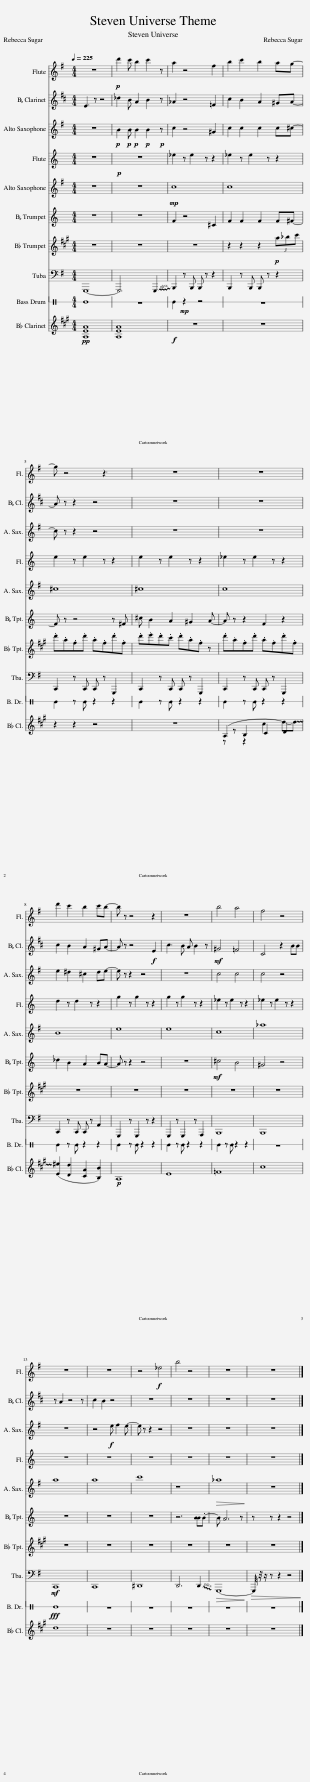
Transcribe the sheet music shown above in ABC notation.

X:1
%%score 1 2 3 4 5 6 7 8 9 ( 10 11 )
L:1/8
Q:1/4=225
M:4/4
I:linebreak $
K:G
V:1 treble
V:2 treble transpose=-2
V:3 treble transpose=-9
V:4 treble
V:5 treble transpose=-9
V:6 treble transpose=-2
V:7 treble transpose=-2
V:8 bass
V:9 perc stafflines=1
K:none
V:10 treble transpose=-2
V:11 treble transpose="-2 "
V:1
 z8 |!p! d'2 c' b2 c'2 z | a2 z4 f2 | b2 c'2 b2 ag- |$ g z4 z3 | %5
 z8 | z8 |$ d'2 c'2 b2 c'b- | b z z4 z2 | z8 | %10
 b4 a4 | f4 z4 |$ z8 | z8 | z4!f! _e4 | %15
 b4 z4 | z8 | z8 |] %18
V:2
[K:D] E3 z z4 | _d2 B A2 B2 z | _A2 z4 =F2 | c2 B2 A2 ^GA- |$ A z z2 z4 | %5
 z8 | z8 |$ c2 B2 A2 ^GA- | A z z4!f! E2 | c3 B A B2 z | %10
!mf! ^G4 =F4 | C4 z2 BB |$ z A2 z4 z | c2 B2 z4 | z8 | %15
 z8 | z8 | z8 |] %18
V:3
 z8 |!p! B2!p! B!p! B2!p! B2!p! z | c2 z4 ^G2 | c2 c2 c2 c^c- |$ c z z2 z4 | %5
 z8 | z8 |$ e2 ^d2 ^c2 de- | e z z2 z4 | z8 | %10
 c4 c4 | c4 z4 |$ z8 | z4!f! e f2 e- | e z z2 z4 | %15
 z8 | z8 | z8 |] %18
V:4
[K:C] z8 |!p! z8 | _e2 z e2 z z2 | _e2 z e2 z z2 |$ e2 z e2 z z2 | %5
 e2 z e2 z z2 | _e2 z e2 z z2 |$ d2 z d2 z z2 | g2 z g2 z z2 | g2 z g2 z z2 | %10
 _e2 z e2 z z2 | _e2 z e2 z z2 |$ z8 | z8 | z8 | %15
 z8 | z8 | z8 |] %18
V:5
 z8 | z8 |!mp! c8 | c8 |$ ^c8 | %5
 ^c8 | c8 |$ B8 | e8 | e8 | %10
 c8 | _a8 |$ a8 | a8 | c'8 | %15
 z8 |!>(! _a8!>)! | z8 |] %18
V:6
[K:C] z8 | z8 | F2 z4 ^C2 | F2 F2 F2 F^F- |$ F z z4 z ^F | %5
 ^c B2 A2 ^G2 A- | A z z2 F2 z2 |$ _d2 B2 A2 BA- | A z z2 z4 | z8 | %10
!mf! ^c4 B4 | ^G4 z4 |$ z8 | z8 | z8 | %15
 z6 [BB].B- | B A6 z | z z z2 z4 |] %18
V:7
[K:A] z8 | z8 | z8 | z2 z2 z2!p! (3a_bc' |$ .d'.a.f.d' .a.f.d'.f | %5
 .d'.e'.d'.c' .d'.a.f z | .d'.a.f.d' .a.f.d'.f |$ z8 | z8 | z8 | %10
 z8 | z8 |$ z8 | z8 | z8 | %15
 z8 | z8 | z8 |] %18
V:8
 G,,,8- | G,,,6 !~(!G,,,2 | !~)!B,,,2 z B,,, B,,, z z2 | B,,,2 z B,,, B,,, z z2 |$ C,,2 z C,, C,, z G,,,2 | %5
 C,,2 z C,, C,, z G,,,2 | C,,2 z C,, C,, z G,,,2 |$ C,,2 z C,, C,, z A,,2 | G,,,2 z G,,,2 z z2 | G,,,2 z G,,,2 z A,,,2 | %10
 B,,,8 | B,,,8 |$!mf! C,,8 | C,,8 | ^D,,8 | %15
 D,,6 !~(!D,,2 |!>(! !~)!G,,,8-!>)! |!>(! G,,,/4 z/4 z/ z z2 z4!>)! |] %18
V:9
[K:C] E8 | z8 | E2!mp! z2 z4 | z8 |$ E2 z E z2 z2 | %5
 E2 z E z2 z2 | E2 z E z2 z2 |$ E2 z E z2 z2 | E2 z E z2 z2 | E2 z E z2 z2 | %10
 E2 z E z2 z2 | z8 |$!fff! E8 | z8 | z8 | %15
 z8 | z8 | z8 |] %18
V:10
[K:A]!pp! [A,EA]8 | [A,EA]8 |!f! z8 | z8 |$ z2 z2 z4 | %5
 z8 | (A,2 B,2 C2 D2) |$ (!~)![E^e]2 [Dd]2 [CA]2 [B,B]2) |!p! A,8 | E8 | %10
 =F8 | c8 |$ d8 | z8 | z8 | %15
 z8 | z8 | z8 |] %18
V:11
[K:A] x8 | x8 | x8 | x8 |$ x8 | %5
 x8 | z z z2 c2 d-!~(!d |$ x8 | x8 | x8 | %10
 x8 | x8 |$ x8 | x8 | x8 | %15
 x8 | x8 | x8 |] %18
